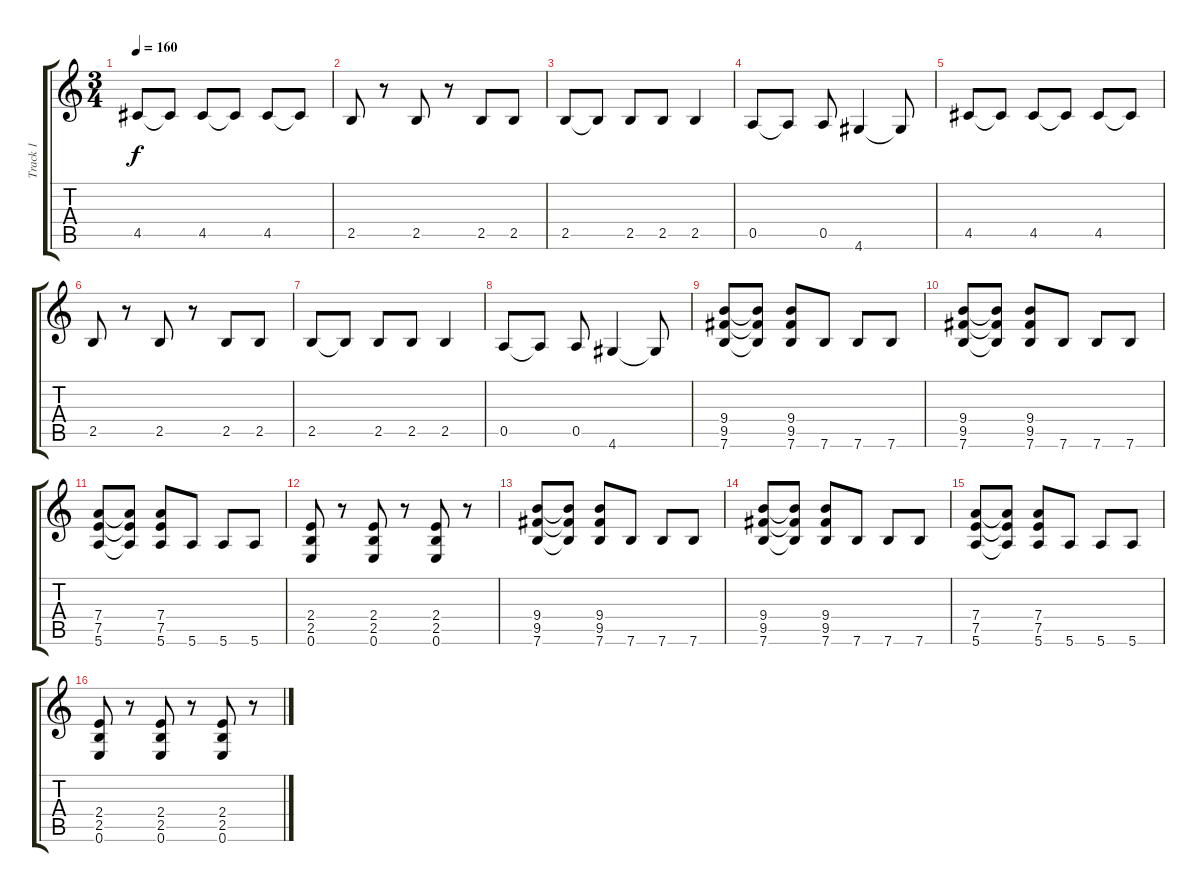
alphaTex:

\track ("Track 1" "Track 1") {instrument electricguitarmuted}
\staff {score tabs}
\tuning (E4 B3 G3 D3 A2 E2) {hide}
\ts (3 4)
\tempo 160
\clef g2
\ks c
4.5.8{dy f} 4.5{t}.8 4.5.8 4.5{t}.8 4.5.8 4.5{t}.8 |
2.5.8 r.8 2.5.8 r.8 2.5.8 2.5.8 |
2.5.8 2.5{t}.8 2.5.8 2.5.8 2.5.4 |
0.5.8 0.5{t}.8 0.5.8 4.6.4 4.6{t}.8 |
4.5.8 4.5{t}.8 4.5.8 4.5{t}.8 4.5.8 4.5{t}.8 |
2.5.8 r.8 2.5.8 r.8 2.5.8 2.5.8 |
2.5.8 2.5{t}.8 2.5.8 2.5.8 2.5.4 |
0.5.8 0.5{t}.8 0.5.8 4.6.4 4.6{t}.8 |
(9.4 9.5 7.6).8 (9.4{t} 9.5{t} 7.6{t}).8 (9.4 9.5 7.6).8 7.6.8{instrument guitarharmonics} 7.6.8 7.6.8 |
(9.4 9.5 7.6).8{instrument distortionguitar} (9.4{t} 9.5{t} 7.6{t}).8 (9.4 9.5 7.6).8 7.6.8{instrument guitarharmonics} 7.6.8 7.6.8 |
(7.4 7.5 5.6).8{instrument distortionguitar} (7.4{t} 7.5{t} 5.6{t}).8 (7.4 7.5 5.6).8 5.6.8{instrument guitarharmonics} 5.6.8 5.6.8 |
(2.4 2.5 0.6).8{instrument distortionguitar} r.8 (2.4 2.5 0.6).8 r.8 (2.4 2.5 0.6).8 r.8 |
(9.4 9.5 7.6).8 (9.4{t} 9.5{t} 7.6{t}).8 (9.4 9.5 7.6).8 7.6.8{instrument guitarharmonics} 7.6.8 7.6.8 |
(9.4 9.5 7.6).8{instrument distortionguitar} (9.4{t} 9.5{t} 7.6{t}).8 (9.4 9.5 7.6).8 7.6.8{instrument guitarharmonics} 7.6.8 7.6.8 |
(7.4 7.5 5.6).8{instrument distortionguitar} (7.4{t} 7.5{t} 5.6{t}).8 (7.4 7.5 5.6).8 5.6.8{instrument guitarharmonics} 5.6.8 5.6.8 |
(2.4 2.5 0.6).8{instrument distortionguitar} r.8 (2.4 2.5 0.6).8 r.8 (2.4 2.5 0.6).8 r.8
